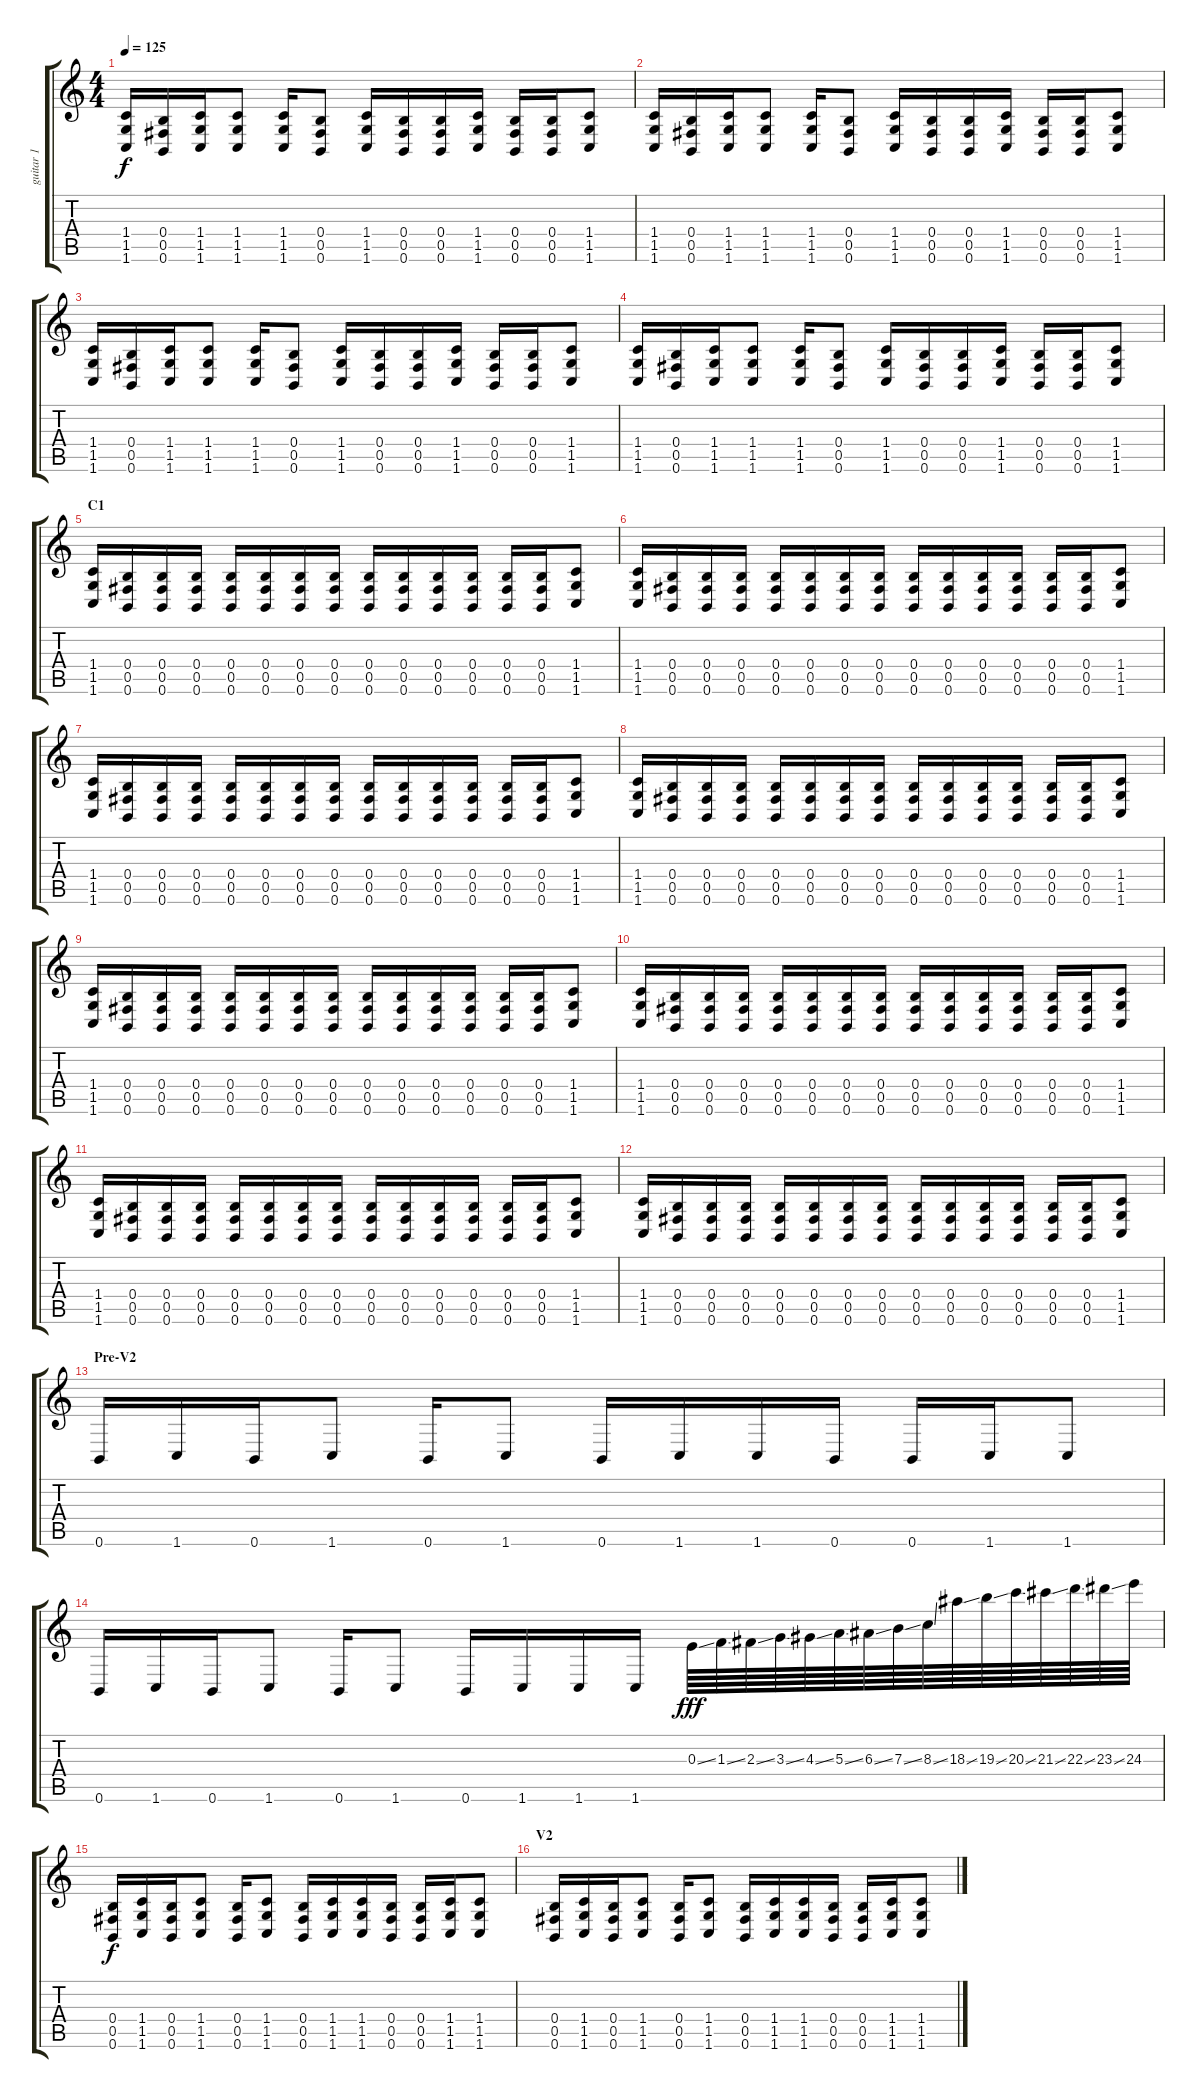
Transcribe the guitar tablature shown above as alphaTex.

\track ("guitar 1" "guitar 1") {instrument distortionguitar}
\staff {score tabs}
\tuning (Db4 Ab3 E3 B2 Gb2 B1) {hide}
\ts (4 4)
\tempo 125
\clef g2
\ks c
(1.4 1.5 1.6).16{dy f} (0.4 0.5 0.6).16 (1.4 1.5 1.6).16 (1.4 1.5 1.6).8 (1.4 1.5 1.6).16 (0.4 0.5 0.6).8 (1.4 1.5 1.6).16 (0.4 0.5 0.6).16 (0.4 0.5 0.6).16 (1.4 1.5 1.6).16 (0.4 0.5 0.6).16 (0.4 0.5 0.6).16 (1.4 1.5 1.6).8 |
(1.4 1.5 1.6).16 (0.4 0.5 0.6).16 (1.4 1.5 1.6).16 (1.4 1.5 1.6).8 (1.4 1.5 1.6).16 (0.4 0.5 0.6).8 (1.4 1.5 1.6).16 (0.4 0.5 0.6).16 (0.4 0.5 0.6).16 (1.4 1.5 1.6).16 (0.4 0.5 0.6).16 (0.4 0.5 0.6).16 (1.4 1.5 1.6).8 |
(1.4 1.5 1.6).16 (0.4 0.5 0.6).16 (1.4 1.5 1.6).16 (1.4 1.5 1.6).8 (1.4 1.5 1.6).16 (0.4 0.5 0.6).8 (1.4 1.5 1.6).16 (0.4 0.5 0.6).16 (0.4 0.5 0.6).16 (1.4 1.5 1.6).16 (0.4 0.5 0.6).16 (0.4 0.5 0.6).16 (1.4 1.5 1.6).8 |
(1.4 1.5 1.6).16 (0.4 0.5 0.6).16 (1.4 1.5 1.6).16 (1.4 1.5 1.6).8 (1.4 1.5 1.6).16 (0.4 0.5 0.6).8 (1.4 1.5 1.6).16 (0.4 0.5 0.6).16 (0.4 0.5 0.6).16 (1.4 1.5 1.6).16 (0.4 0.5 0.6).16 (0.4 0.5 0.6).16 (1.4 1.5 1.6).8 |
\section ("" "C1")
(1.4 1.5 1.6).16 (0.4 0.5 0.6).16 (0.4 0.5 0.6).16 (0.4 0.5 0.6).16 (0.4 0.5 0.6).16 (0.4 0.5 0.6).16 (0.4 0.5 0.6).16 (0.4 0.5 0.6).16 (0.4 0.5 0.6).16 (0.4 0.5 0.6).16 (0.4 0.5 0.6).16 (0.4 0.5 0.6).16 (0.4 0.5 0.6).16 (0.4 0.5 0.6).16 (1.4 1.5 1.6).8 |
(1.4 1.5 1.6).16 (0.4 0.5 0.6).16 (0.4 0.5 0.6).16 (0.4 0.5 0.6).16 (0.4 0.5 0.6).16 (0.4 0.5 0.6).16 (0.4 0.5 0.6).16 (0.4 0.5 0.6).16 (0.4 0.5 0.6).16 (0.4 0.5 0.6).16 (0.4 0.5 0.6).16 (0.4 0.5 0.6).16 (0.4 0.5 0.6).16 (0.4 0.5 0.6).16 (1.4 1.5 1.6).8 |
(1.4 1.5 1.6).16 (0.4 0.5 0.6).16 (0.4 0.5 0.6).16 (0.4 0.5 0.6).16 (0.4 0.5 0.6).16 (0.4 0.5 0.6).16 (0.4 0.5 0.6).16 (0.4 0.5 0.6).16 (0.4 0.5 0.6).16 (0.4 0.5 0.6).16 (0.4 0.5 0.6).16 (0.4 0.5 0.6).16 (0.4 0.5 0.6).16 (0.4 0.5 0.6).16 (1.4 1.5 1.6).8 |
(1.4 1.5 1.6).16 (0.4 0.5 0.6).16 (0.4 0.5 0.6).16 (0.4 0.5 0.6).16 (0.4 0.5 0.6).16 (0.4 0.5 0.6).16 (0.4 0.5 0.6).16 (0.4 0.5 0.6).16 (0.4 0.5 0.6).16 (0.4 0.5 0.6).16 (0.4 0.5 0.6).16 (0.4 0.5 0.6).16 (0.4 0.5 0.6).16 (0.4 0.5 0.6).16 (1.4 1.5 1.6).8 |
(1.4 1.5 1.6).16 (0.4 0.5 0.6).16 (0.4 0.5 0.6).16 (0.4 0.5 0.6).16 (0.4 0.5 0.6).16 (0.4 0.5 0.6).16 (0.4 0.5 0.6).16 (0.4 0.5 0.6).16 (0.4 0.5 0.6).16 (0.4 0.5 0.6).16 (0.4 0.5 0.6).16 (0.4 0.5 0.6).16 (0.4 0.5 0.6).16 (0.4 0.5 0.6).16 (1.4 1.5 1.6).8 |
(1.4 1.5 1.6).16 (0.4 0.5 0.6).16 (0.4 0.5 0.6).16 (0.4 0.5 0.6).16 (0.4 0.5 0.6).16 (0.4 0.5 0.6).16 (0.4 0.5 0.6).16 (0.4 0.5 0.6).16 (0.4 0.5 0.6).16 (0.4 0.5 0.6).16 (0.4 0.5 0.6).16 (0.4 0.5 0.6).16 (0.4 0.5 0.6).16 (0.4 0.5 0.6).16 (1.4 1.5 1.6).8 |
(1.4 1.5 1.6).16 (0.4 0.5 0.6).16 (0.4 0.5 0.6).16 (0.4 0.5 0.6).16 (0.4 0.5 0.6).16 (0.4 0.5 0.6).16 (0.4 0.5 0.6).16 (0.4 0.5 0.6).16 (0.4 0.5 0.6).16 (0.4 0.5 0.6).16 (0.4 0.5 0.6).16 (0.4 0.5 0.6).16 (0.4 0.5 0.6).16 (0.4 0.5 0.6).16 (1.4 1.5 1.6).8 |
(1.4 1.5 1.6).16 (0.4 0.5 0.6).16 (0.4 0.5 0.6).16 (0.4 0.5 0.6).16 (0.4 0.5 0.6).16 (0.4 0.5 0.6).16 (0.4 0.5 0.6).16 (0.4 0.5 0.6).16 (0.4 0.5 0.6).16 (0.4 0.5 0.6).16 (0.4 0.5 0.6).16 (0.4 0.5 0.6).16 (0.4 0.5 0.6).16 (0.4 0.5 0.6).16 (1.4 1.5 1.6).8 |
\section ("" "Pre-V2")
0.6.16 1.6.16 0.6.16 1.6.8 0.6.16 1.6.8 0.6.16 1.6.16 1.6.16 0.6.16 0.6.16 1.6.16 1.6.8 |
0.6.16 1.6.16 0.6.16 1.6.8 0.6.16 1.6.8 0.6.16 1.6.16 1.6.16 1.6.16 0.3{ss}.64{dy fff} 1.3{ss}.64 2.3{ss}.64 3.3{ss}.64 4.3{ss}.64 5.3{ss}.64 6.3{ss}.64 7.3{ss}.64 8.3{ss}.64 18.3{ss}.64 19.3{ss}.64 20.3{ss}.64 21.3{ss}.64 22.3{ss}.64 23.3{ss}.64 24.3.64 |
(0.4 0.5 0.6).16{dy f} (1.4 1.5 1.6).16 (0.4 0.5 0.6).16 (1.4 1.5 1.6).8 (0.4 0.5 0.6).16 (1.4 1.5 1.6).8 (0.4 0.5 0.6).16 (1.4 1.5 1.6).16 (1.4 1.5 1.6).16 (0.4 0.5 0.6).16 (0.4 0.5 0.6).16 (1.4 1.5 1.6).16 (1.4 1.5 1.6).8 |
\section ("" "V2")
(0.4 0.5 0.6).16 (1.4 1.5 1.6).16 (0.4 0.5 0.6).16 (1.4 1.5 1.6).8 (0.4 0.5 0.6).16 (1.4 1.5 1.6).8 (0.4 0.5 0.6).16 (1.4 1.5 1.6).16 (1.4 1.5 1.6).16 (0.4 0.5 0.6).16 (0.4 0.5 0.6).16 (1.4 1.5 1.6).16 (1.4 1.5 1.6).8
